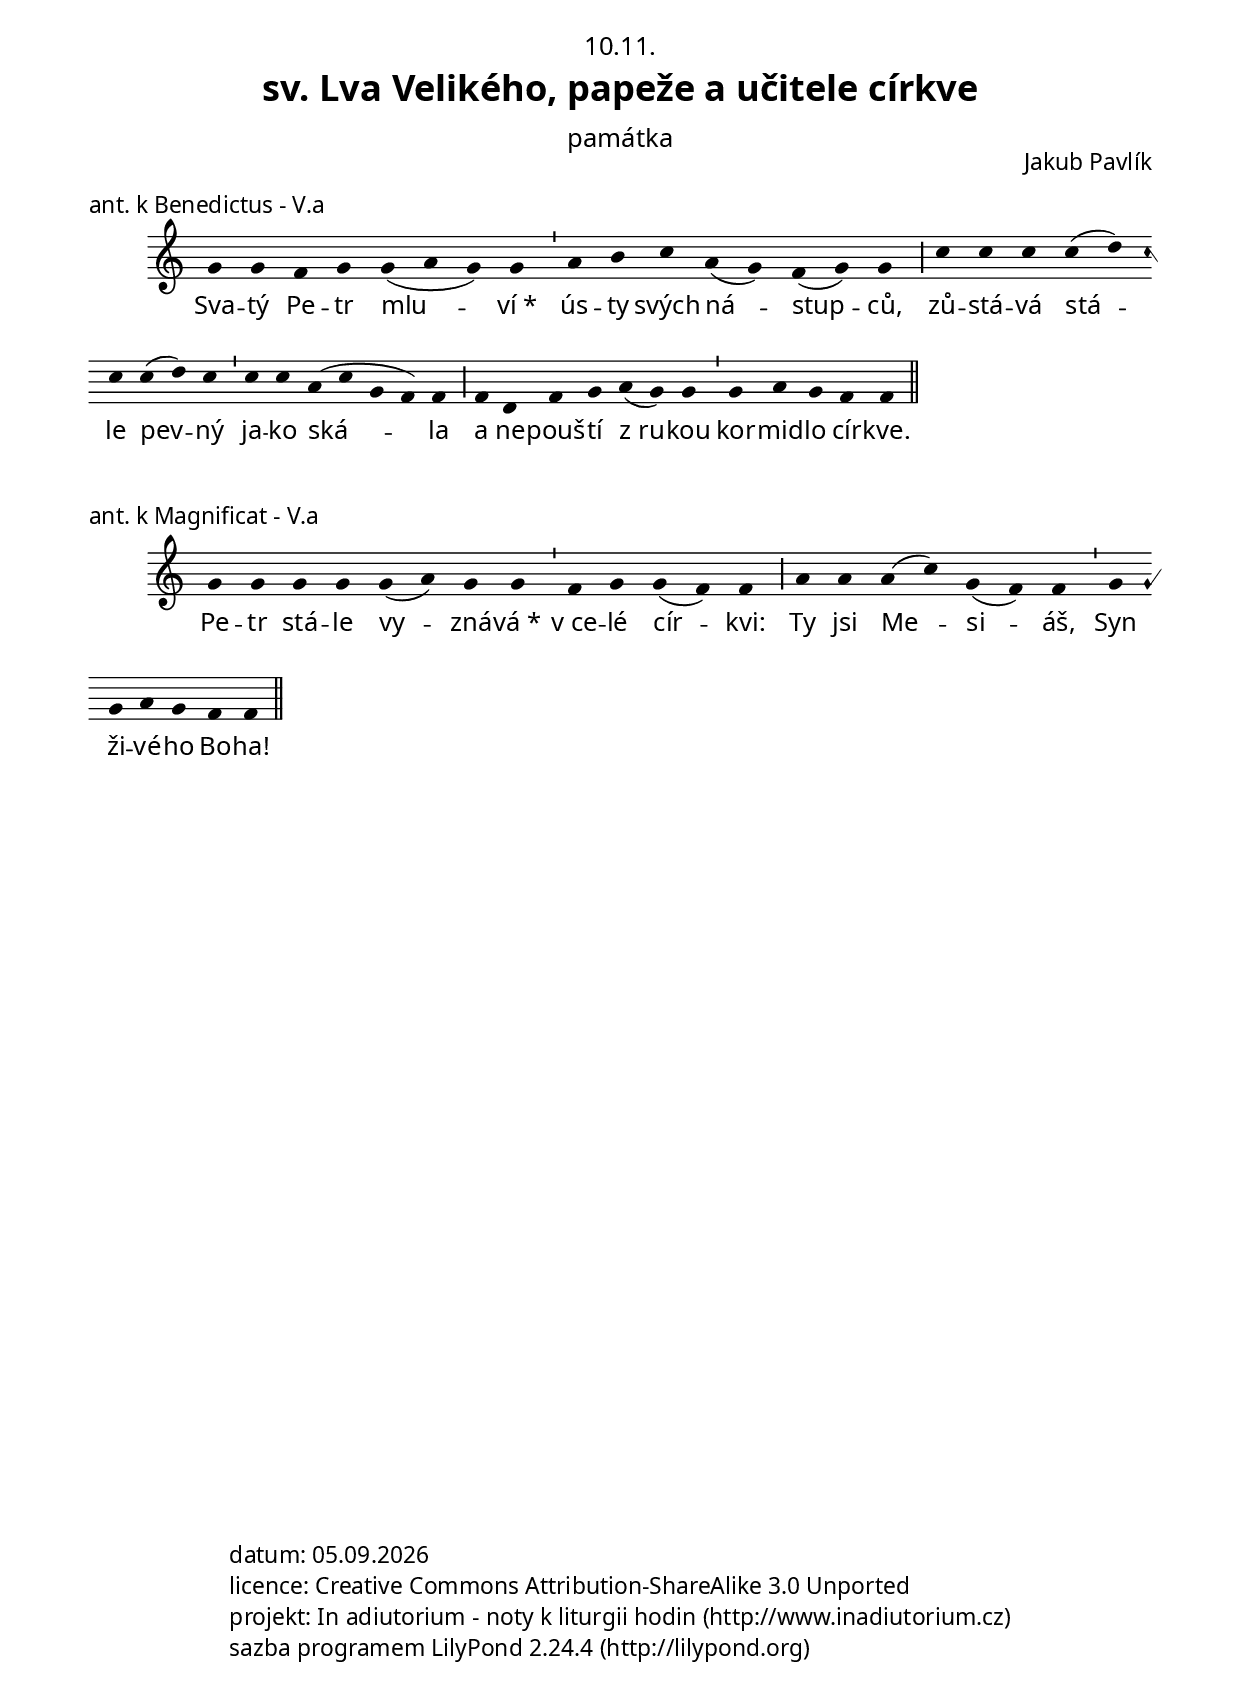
\version "2.17.5"

\include "../spolecne.ly"

\header {
  title = \markup\titleSvatek
            "sv. Lva Velikého, papeže a učitele církve"
            "památka"
            10.11.
  composer = "Jakub Pavlík"
}

% začal jsem ji jako antifonu modu VIII, ale "spadla" mi
% do V., aniž se mi podařilo ji odtud "vyzdvihnout" zpět.
\score {
  \relative c'' {
    \choralniRezim
    g4 g f g g( a g) g \barMin
    a b c a( g) f( g) g \barMaior
    c c c c( d) c c( d) c \barMin
    c c a( c g f) f \barMaior
    f d f g a( g) g \barMin
    g a g f f \barFinalis
  }
  \addlyrics {
    Sva -- tý Pe -- tr mlu -- ví_*
    ús -- ty svých ná -- stup -- ců,
    zů -- stá -- vá stá -- le pev -- ný
    ja -- ko ská -- la
    a ne -- pouš -- tí z_ru -- kou
    kor -- mid -- lo cír -- kve.
  }
  \header {
    quid = "ant. k Benedictus"
    modus = "V"
    differentia = "a"
    psalmus = ""
    id = "aben"
    piece = \markup {\sestavTitulekBezZalmu}
  }
}

\score {
  \relative c'' {
    \choralniRezim
    g4 g g g g( a) g g \barMin
    f g g( f) f \barMaior
    a a a( c) g( f) f \barMin
    g g a g f f \barFinalis
  }
  \addlyrics {
    Pe -- tr stá -- le vy -- zná -- vá_*
    v_ce -- lé cír -- kvi:
    Ty jsi Me -- si -- áš,
    Syn ži -- vé -- ho Bo -- ha!
  }
  \header {
    quid = "ant. k Magnificat"
    modus = "V" % nebo spis VI? V nechavam pro spolecny motiv s predchozi
    differentia = "a"
    psalmus = ""
    placet = "začátek zkusit zpěvnější, možná celou jinak"
    id = "amag"
    piece = \markup {\sestavTitulekBezZalmu}
  }
}